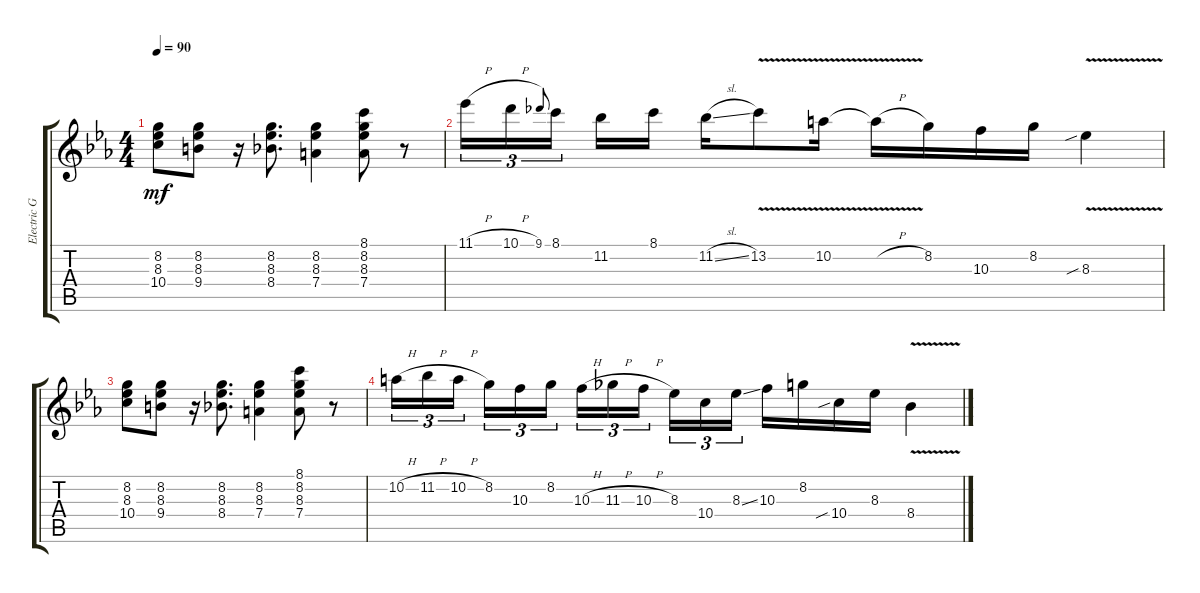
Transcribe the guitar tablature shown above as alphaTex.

\track ("Electric Guitar" "Electric G") {instrument electricguitarclean}
\staff {score tabs}
\tuning (E4 B3 G3 D3 A2 E2) {hide}
\ts (4 4)
\tempo 90
\clef g2
\ks cminor
(8.2 8.3 10.4).8{dy mf instrument electricguitarclean} (8.2 8.3 9.4).8 r.16 (8.2 8.3 8.4).8{d} (8.2 8.3 7.4).4 (8.1 8.2 8.3 7.4).8 r.8 |
11.1{h}.16{tu (3 2)} 10.1{h}.16{tu (3 2)} 9.1.8{gr onbeat} 8.1.16{tu (3 2)} 11.2.16 8.1.16 11.2{sl}.16 13.2{v}.8 10.2{v}.16 10.2{h t}.16 8.2.16 10.3.16 8.2.16 8.3{v sib}.4 |
(8.2 8.3 10.4).8 (8.2 8.3 9.4).8 r.16 (8.2 8.3 8.4).8{d} (8.2 8.3 7.4).4 (8.1 8.2 8.3 7.4).8 r.8 |
10.2{h}.16{tu (3 2)} 11.2{h}.16{tu (3 2)} 10.2{h}.16{tu (3 2)} 8.2.16{tu (3 2)} 10.3.16{tu (3 2)} 8.2.16{tu (3 2)} 10.3{h}.16{tu (3 2)} 11.3{h}.16{tu (3 2)} 10.3{h}.16{tu (3 2)} 8.3.16{tu (3 2)} 10.4.16{tu (3 2)} 8.3{ss}.16{tu (3 2)} 10.3.16 8.2.16 10.4{sib}.16 8.3.16 8.4{v}.4
